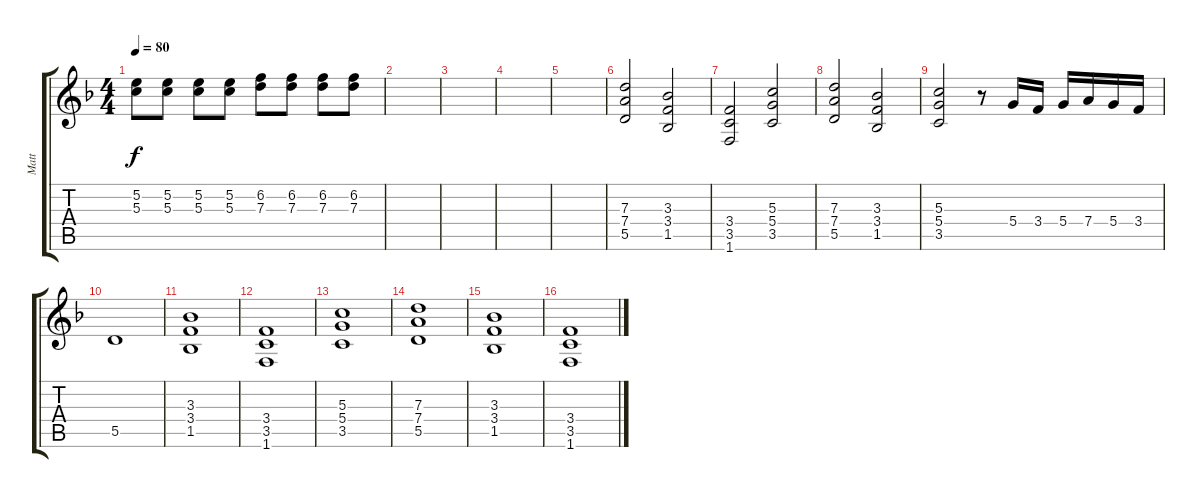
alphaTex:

\track ("Matt" "Matt") {instrument distortionguitar}
\staff {score tabs}
\tuning (E4 B3 G3 D3 A2 E2) {hide}
\ts (4 4)
\tempo 80
\clef g2
\ks f
(5.2 5.3).8{dy f} (5.2 5.3).8 (5.2 5.3).8 (5.2 5.3).8 (6.2 7.3).8 (6.2 7.3).8 (6.2 7.3).8 (6.2 7.3).8 |
|
|
|
|
(7.3 7.4 5.5).2 (3.3 3.4 1.5).2 |
(3.4 3.5 1.6).2 (5.3 5.4 3.5).2 |
(7.3 7.4 5.5).2 (3.3 3.4 1.5).2 |
(5.3 5.4 3.5).2 r.8 5.4.16 3.4.16 5.4.16 7.4.16 5.4.16 3.4.16 |
5.5.1 |
(3.3 3.4 1.5).1 |
(3.4 3.5 1.6).1 |
(5.3 5.4 3.5).1 |
(7.3 7.4 5.5).1 |
(3.3 3.4 1.5).1 |
(3.4 3.5 1.6).1
